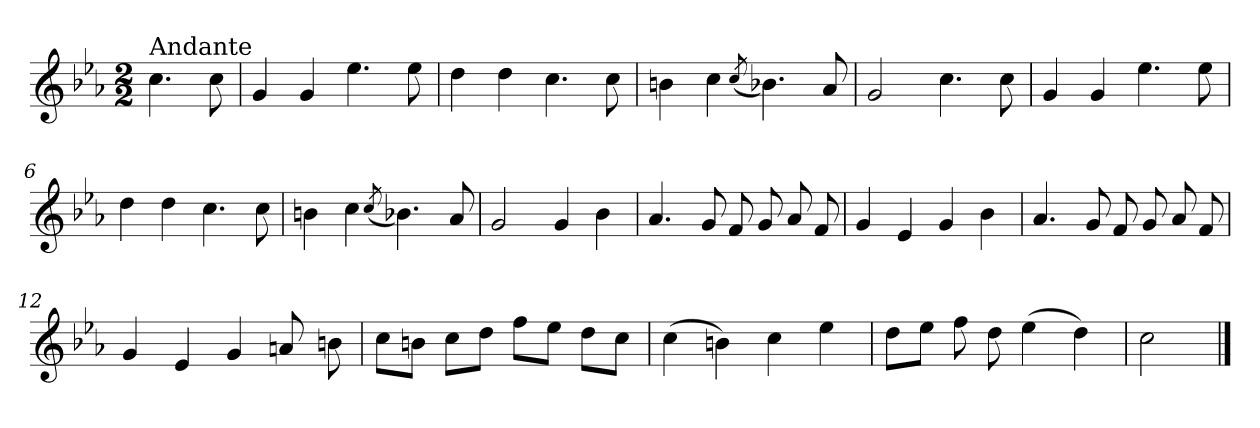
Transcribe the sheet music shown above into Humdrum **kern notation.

**kern
*part1
*staff1
*clefG2
*k[b-e-a-]
*c:
*M2/2
=
!LO:TX:a:t=Andante
4.cc\
8cc\
=1
4g/
4g/
4.ee-\
8ee-\
=2
4dd\
4dd\
4.cc\
8cc\
=3
4bn\
4cc\
(<8qcc/
4.b-X\)
8a-/
=4
2g/
4.cc\
8cc\
=5
4g/
4g/
4.ee-\
8ee-\
!!LO:LB:g=z
=6
4dd\
4dd\
4.cc\
8cc\
=7
4bn\
4cc\
(<8qcc/
4.b-X\)
8a-/
=8
2g/
4g/
4b-\
=9
4.a-/
8g/
8f/
8g/
8a-/
8f/
=10
4g/
4e-/
4g/
4b-\
!!LO:LB:g=z
=11
4.a-/
8g/
8f/
8g/
8a-/
8f/
=12
4g/
4e-/
4g/
8an/
8bn\
=13
8cc\L
8bn\J
8cc\L
8dd\J
8ff\L
8ee-\J
8dd\L
8cc\J
=14
(>4cc\
4bn\)
4cc\
4ee-\
=15
8dd\L
8ee-\J
8ff\
8dd\
(>4ee-\
4dd\)
!!LO:LB:g=z
=16
2cc\
==
*-
